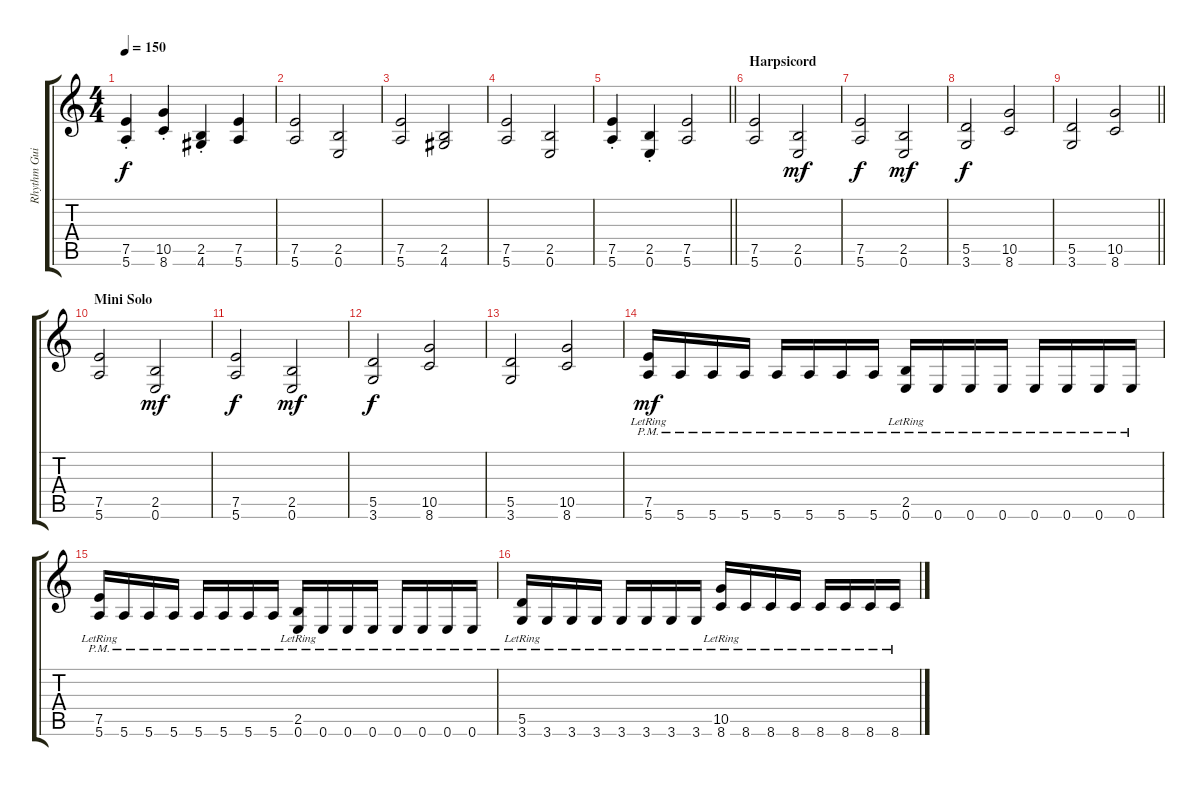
\track ("Rhythm Guitar" "Rhythm Gui") {instrument distortionguitar}
\staff {score tabs}
\tuning (E4 B3 G3 D3 A2 E2) {hide}
\ts (4 4)
\tempo 150
\clef g2
\ks c
(7.5{st} 5.6{st}).4{dy f} (10.5{st} 8.6{st}).4 (2.5{st} 4.6{st}).4 (7.5 5.6).4 |
(7.5 5.6).2 (2.5 0.6).2 |
(7.5 5.6).2 (2.5 4.6).2 |
(7.5 5.6).2 (2.5 0.6).2 |
\barLineRight lightlight
(7.5{st} 5.6{st}).4 (2.5{st} 0.6{st}).4 (7.5 5.6).2 |
\section ("" "Harpsicord")
(7.5 5.6).2 (2.5 0.6).2{dy mf} |
(7.5 5.6).2{dy f} (2.5 0.6).2{dy mf} |
(5.5 3.6).2{dy f} (10.5 8.6).2 |
\barLineRight lightlight
(5.5 3.6).2 (10.5 8.6).2 |
\section ("" "Mini Solo")
(7.5 5.6).2 (2.5 0.6).2{dy mf} |
(7.5 5.6).2{dy f} (2.5 0.6).2{dy mf} |
(5.5 3.6).2{dy f} (10.5 8.6).2 |
(5.5 3.6).2 (10.5 8.6).2 |
(7.5{lr} 5.6{pm}).16{dy mf} 5.6{pm}.16 5.6{pm}.16 5.6{pm}.16 5.6{pm}.16 5.6{pm}.16 5.6{pm}.16 5.6{pm}.16 (2.5{lr} 0.6{pm}).16 0.6{pm}.16 0.6{pm}.16 0.6{pm}.16 0.6{pm}.16 0.6{pm}.16 0.6{pm}.16 0.6{pm}.16 |
(7.5{lr} 5.6{pm}).16 5.6{pm}.16 5.6{pm}.16 5.6{pm}.16 5.6{pm}.16 5.6{pm}.16 5.6{pm}.16 5.6{pm}.16 (2.5{lr} 0.6{pm}).16 0.6{pm}.16 0.6{pm}.16 0.6{pm}.16 0.6{pm}.16 0.6{pm}.16 0.6{pm}.16 0.6{pm}.16 |
(5.5{lr} 3.6{pm}).16 3.6{pm}.16 3.6{pm}.16 3.6{pm}.16 3.6{pm}.16 3.6{pm}.16 3.6{pm}.16 3.6{pm}.16 (10.5{lr} 8.6{pm}).16 8.6{pm}.16 8.6{pm}.16 8.6{pm}.16 8.6{pm}.16 8.6{pm}.16 8.6{pm}.16 8.6{pm}.16
